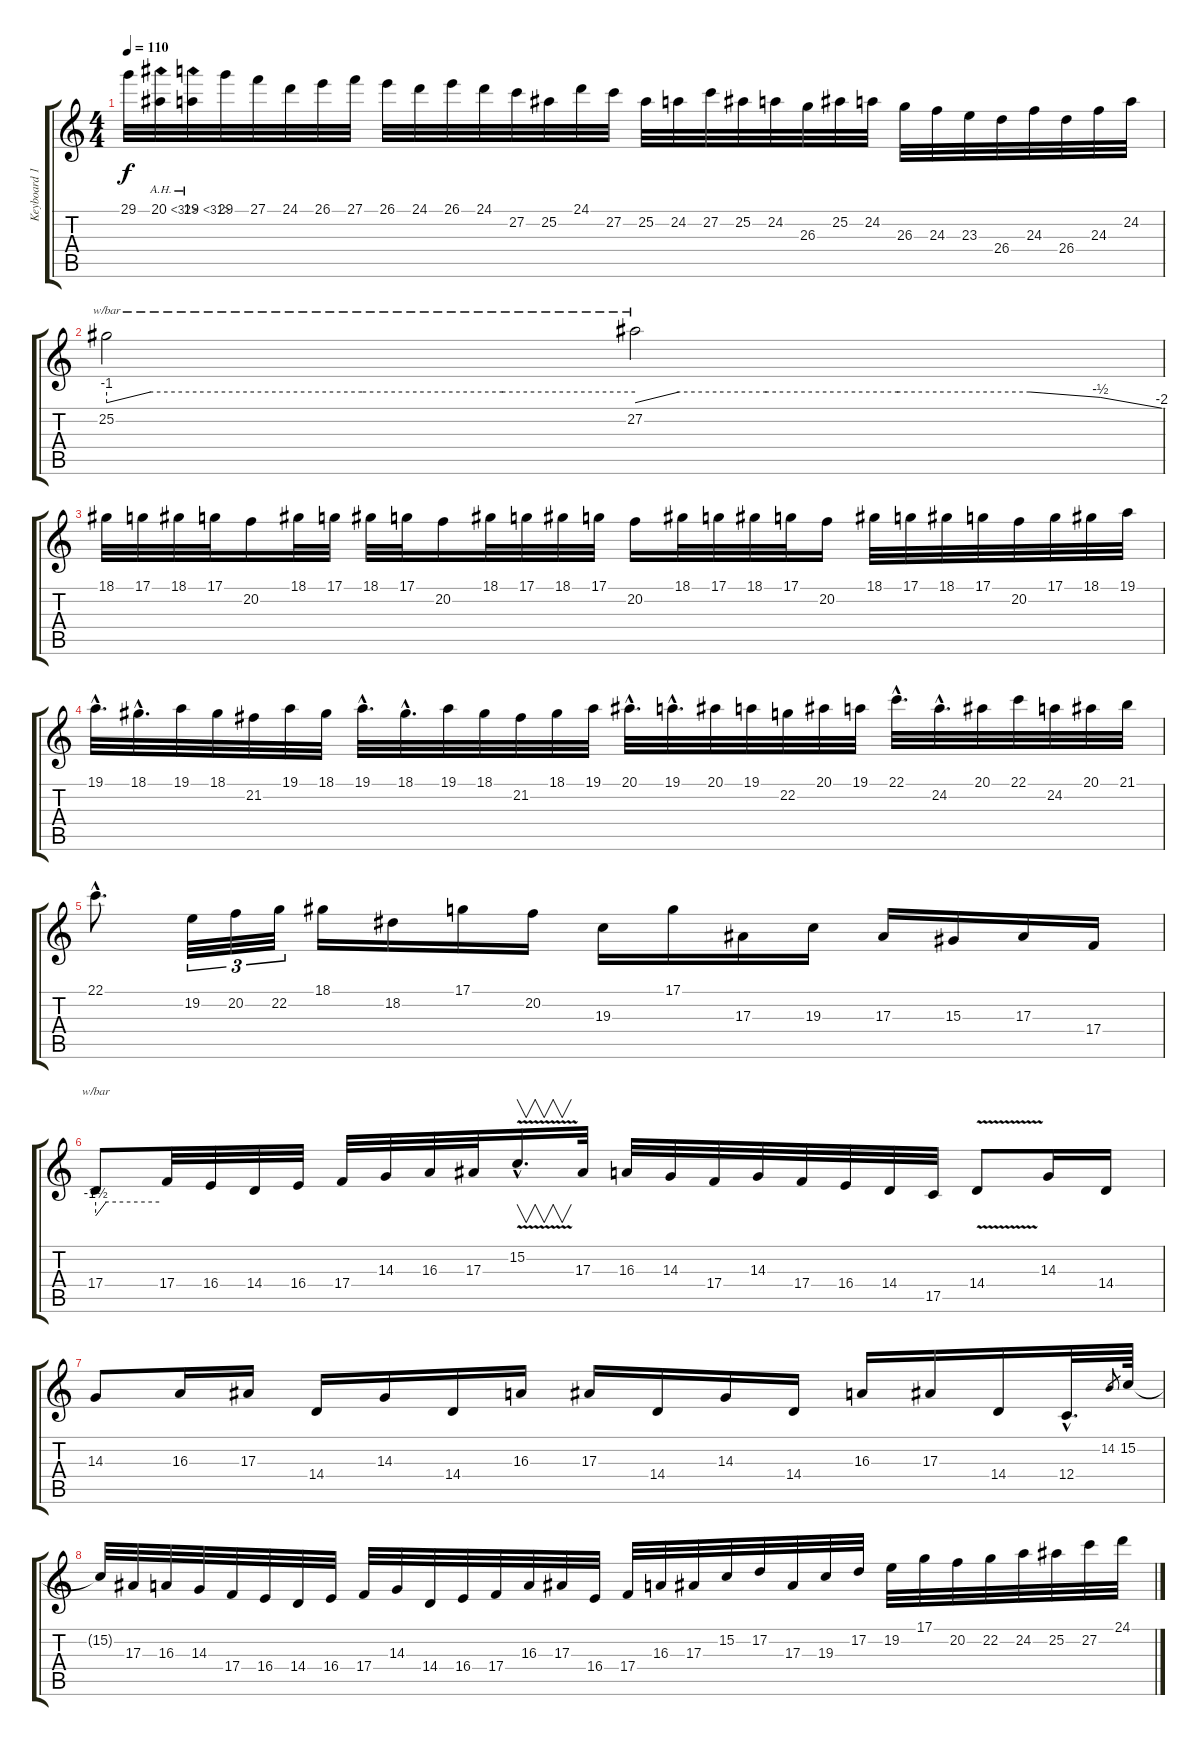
\track ("Keyboard 1 (Lead)" "Keyboard 1") {instrument lead1square}
\staff {score tabs}
\tuning (D4 A3 F3 C3 G2 D2) {hide}
\ts (4 4)
\tempo 110
\clef g2
\ks c
29.1.32{dy f} 20.1{ah 12}.32 19.1{ah 12}.32 29.1.32 27.1.32 24.1.32 26.1.32 27.1.32 26.1.32 24.1.32 26.1.32 24.1.32 27.2.32 25.2.32 24.1.32 27.2.32 25.2.32 24.2.32 27.2.32 25.2.32 24.2.32 26.3.32 25.2.32 24.2.32 26.3.32 24.3.32 23.3.32 26.4.32 24.3.32 26.4.32 24.3.32 24.2.32 |
25.2.2{tbe (custom default 0 -4 5 0 29 0 45 0 60 0)} 27.2.2{tbe (custom default 0 -4 5 0 15 0 30 0 45 0 53 -2 60 -8)} |
18.1.32 17.1.32 18.1.32 17.1.32 20.2.16 18.1.32 17.1.32 18.1.32 17.1.32 20.2.16 18.1.32 17.1.32 18.1.32 17.1.32 20.2.16 18.1.32 17.1.32 18.1.32 17.1.32 20.2.16 18.1.32 17.1.32 18.1.32 17.1.32 20.2.32 17.1.32 18.1.32 19.1.32 |
19.1{hac}.32{d} 18.1{hac}.32{d} 19.1.32 18.1.32 21.2.32 19.1.32 18.1.32 19.1{hac}.32{d} 18.1{hac}.32{d} 19.1.32 18.1.32 21.2.32 18.1.32 19.1.32 20.1{hac}.32{d} 19.1{hac}.32{d} 20.1.32 19.1.32 22.2.32 20.1.32 19.1.32 22.1{hac}.32{d} 24.2{hac}.32{d} 20.1.32 22.1.32 24.2.32 20.1.32 21.1.32 |
22.1{hac}.8{d} 19.2.32{tu (3 2)} 20.2.32{tu (3 2)} 22.2.32{tu (3 2)} 18.1.16 18.2.16 17.1.16 20.2.16 19.3.16 17.1.16 17.3.16 19.3.16 17.3.16 15.3.16 17.3.16 17.4.16 |
17.4.8{tbe (custom default 0 -6 10 0 60 0)} 17.4.32 16.4.32 14.4.32 16.4.32 17.4.32 14.3.32 16.3.32 17.3.32 15.2{v hac}.16{v d} 17.3.32 16.3.32 14.3.32 17.4.32 14.3.32 17.4.32 16.4.32 14.4.32 17.5.32 14.4{v}.8 14.3.16 14.4.16 |
14.3.8 16.3.16 17.3.16 14.4.16 14.3.16 14.4.16 16.3.16 17.3.16 14.4.16 14.3.16 14.4.16 16.3.16 17.3.16 14.4.16 12.4{hac}.32{d} 14.2.8{gr} 15.2.64 |
15.2{t}.32 17.3.32 16.3.32 14.3.32 17.4.32 16.4.32 14.4.32 16.4.32 17.4.32 14.3.32 14.4.32 16.4.32 17.4.32 16.3.32 17.3.32 16.4.32 17.4.32 16.3.32 17.3.32 15.2.32 17.2.32 17.3.32 19.3.32 17.2.32 19.2.32 17.1.32 20.2.32 22.2.32 24.2.32 25.2.32 27.2.32 24.1.32
